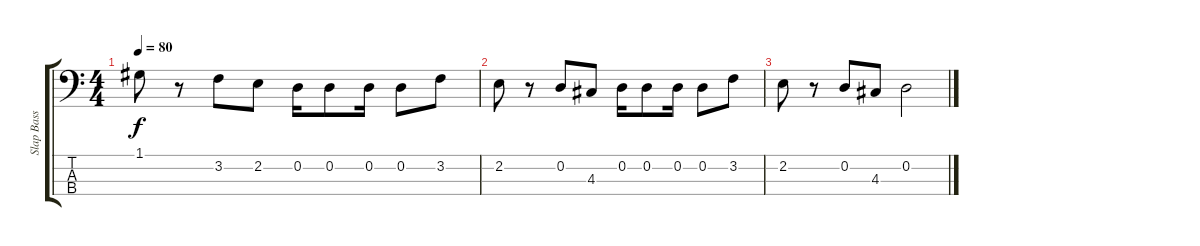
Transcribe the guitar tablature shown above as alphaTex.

\track ("Slap Bass" "Slap Bass") {instrument slapbass1}
\staff {score tabs}
\tuning (G2 D2 A1 E1) {hide}
\ts (4 4)
\tempo 80
\clef f4
\ks c
1.1.8{dy f} r.8 3.2.8 2.2.8 0.2.16 0.2.8 0.2.16 0.2.8 3.2.8 |
2.2.8 r.8 0.2.8 4.3.8 0.2.16 0.2.8 0.2.16 0.2.8 3.2.8 |
2.2.8 r.8 0.2.8 4.3.8 0.2.2
